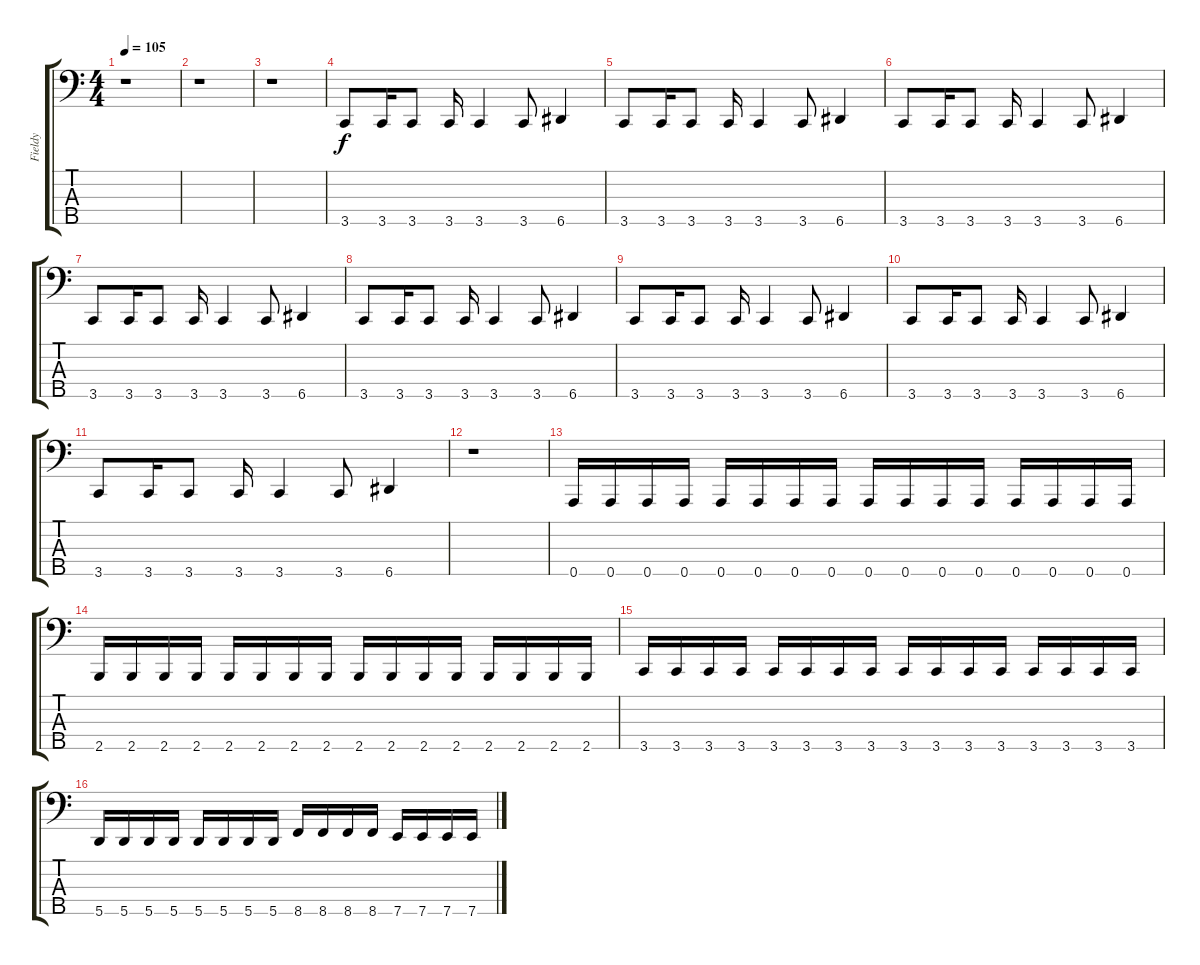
\track ("Fieldy" "Fieldy") {instrument electricbassfinger}
\staff {score tabs}
\tuning (F2 C2 G1 D1 A0) {hide}
\ts (4 4)
\tempo 105
\clef f4
\ks c
r.1{dy f} |
r.1 |
r.1 |
3.5.8{instrument electricbassfinger} 3.5.16 3.5.8 3.5.16 3.5.4 3.5.8 6.5.4 |
3.5.8 3.5.16 3.5.8 3.5.16 3.5.4 3.5.8 6.5.4 |
3.5.8 3.5.16 3.5.8 3.5.16 3.5.4 3.5.8 6.5.4 |
3.5.8 3.5.16 3.5.8 3.5.16 3.5.4 3.5.8 6.5.4 |
3.5.8{instrument electricbassfinger} 3.5.16 3.5.8 3.5.16 3.5.4 3.5.8 6.5.4 |
3.5.8 3.5.16 3.5.8 3.5.16 3.5.4 3.5.8 6.5.4 |
3.5.8 3.5.16 3.5.8 3.5.16 3.5.4 3.5.8 6.5.4 |
3.5.8 3.5.16 3.5.8 3.5.16 3.5.4 3.5.8 6.5.4 |
r.1 |
0.5.16 0.5.16 0.5.16 0.5.16 0.5.16 0.5.16 0.5.16 0.5.16 0.5.16 0.5.16 0.5.16 0.5.16 0.5.16 0.5.16 0.5.16 0.5.16 |
2.5.16 2.5.16 2.5.16 2.5.16 2.5.16 2.5.16 2.5.16 2.5.16 2.5.16 2.5.16 2.5.16 2.5.16 2.5.16 2.5.16 2.5.16 2.5.16 |
3.5.16 3.5.16 3.5.16 3.5.16 3.5.16 3.5.16 3.5.16 3.5.16 3.5.16 3.5.16 3.5.16 3.5.16 3.5.16 3.5.16 3.5.16 3.5.16 |
5.5.16 5.5.16 5.5.16 5.5.16 5.5.16 5.5.16 5.5.16 5.5.16 8.5.16 8.5.16 8.5.16 8.5.16 7.5.16 7.5.16 7.5.16 7.5.16
